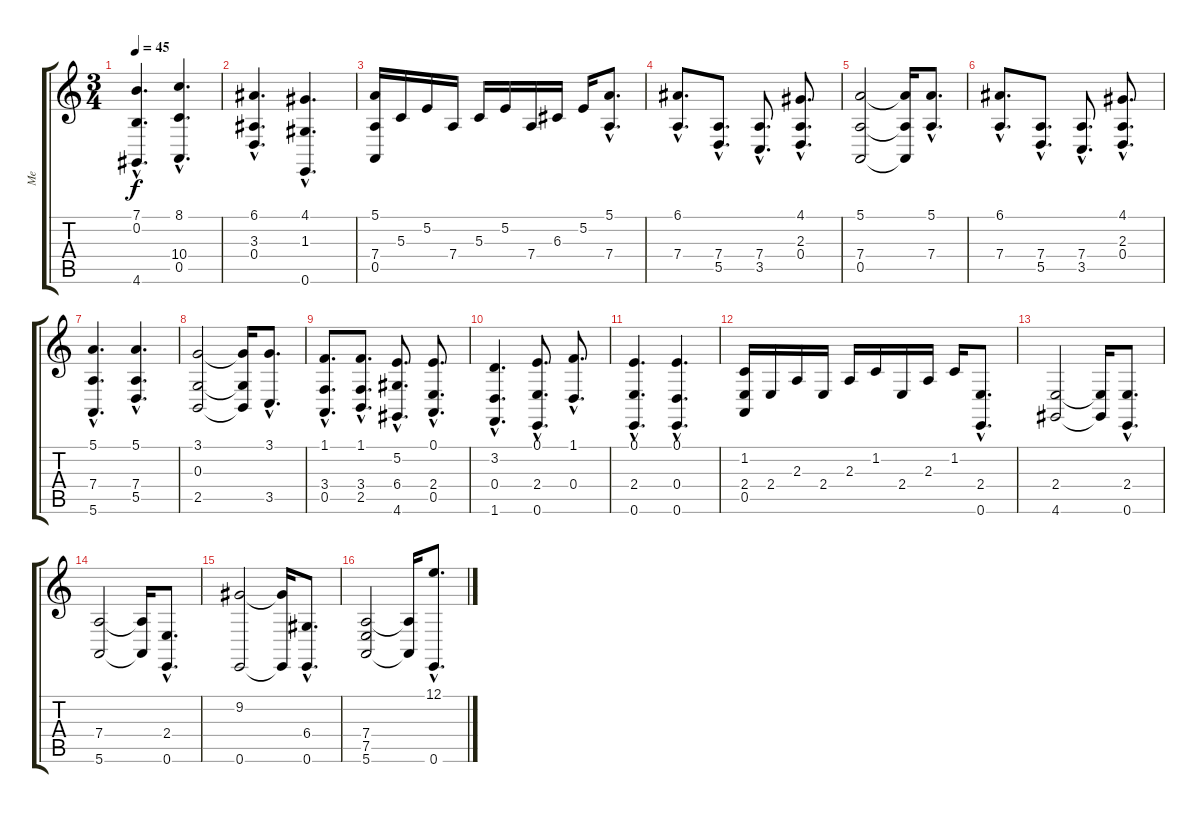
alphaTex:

\track ("Me" "Me") {instrument stringensemble1}
\staff {score tabs}
\tuning (E4 B3 G3 D3 A2 E2) {hide}
\ts (3 4)
\tempo 45
\clef g2
\ks c
(7.1{hac} 0.2{hac} 4.6{hac}).4{d dy f} (8.1{hac} 10.4{hac} 0.5{hac}).4{d} |
(6.1{hac} 3.3{hac} 0.4{hac}).4{d} (4.1{hac} 1.3{hac} 0.6{hac}).4{d} |
(5.1 7.4 0.5).16 5.3.16 5.2.16 7.4.16 5.3.16 5.2.16 7.4.16 6.3.16 5.2.16 (5.1{hac} 7.4{hac}).8{d} |
(6.1{hac} 7.4{hac}).8{d} (7.4{hac} 5.5{hac}).8{d} (7.4{hac} 3.5{hac}).8{d} (4.1{hac} 2.3{hac} 0.4{hac}).8{d} |
(5.1 7.4 0.5).2 (5.1{t} 7.4{t} 0.5{t}).16 (5.1{hac} 7.4{hac}).8{d} |
(6.1{hac} 7.4{hac}).8{d} (7.4{hac} 5.5{hac}).8{d} (7.4{hac} 3.5{hac}).8{d} (4.1{hac} 2.3{hac} 0.4{hac}).8{d} |
(5.1{hac} 7.4{hac} 5.6{hac}).4{d} (5.1{hac} 7.4{hac} 5.5{hac}).4{d} |
(3.1 0.3 2.5).2 (3.1{t} 0.3{t} 2.5{t}).16 (3.1{hac} 3.5{hac}).8{d} |
(1.1{hac} 3.4{hac} 0.5{hac}).8{d} (1.1{hac} 3.4{hac} 2.5{hac}).8{d} (5.2{hac} 6.4{hac} 4.6{hac}).8{d} (0.1{hac} 2.4{hac} 0.5{hac}).8{d} |
(3.2{hac} 0.4{hac} 1.6{hac}).4{d} (0.1{hac} 2.4{hac} 0.6{hac}).8{d} (1.1{hac} 0.4{hac}).8{d} |
(0.1{hac} 2.4{hac} 0.6{hac}).4{d} (0.1{hac} 0.4{hac} 0.6{hac}).4{d} |
(1.2 2.4 0.5).16 2.4.16 2.3.16 2.4.16 2.3.16 1.2.16 2.4.16 2.3.16 1.2.16 (2.4{hac} 0.6{hac}).8{d} |
(2.4 4.6).2 (2.4{t} 4.6{t}).16 (2.4{hac} 0.6{hac}).8{d} |
(7.4 5.6).2 (7.4{t} 5.6{t}).16 (2.4{hac} 0.6{hac}).8{d} |
(9.2 0.6).2 (9.2{t} 0.6{t}).16 (6.4{hac} 0.6{hac}).8{d} |
(7.4 7.5 5.6).2 (7.4{t} 5.6{t}).16 (12.1{hac} 0.6{hac}).8{d}
